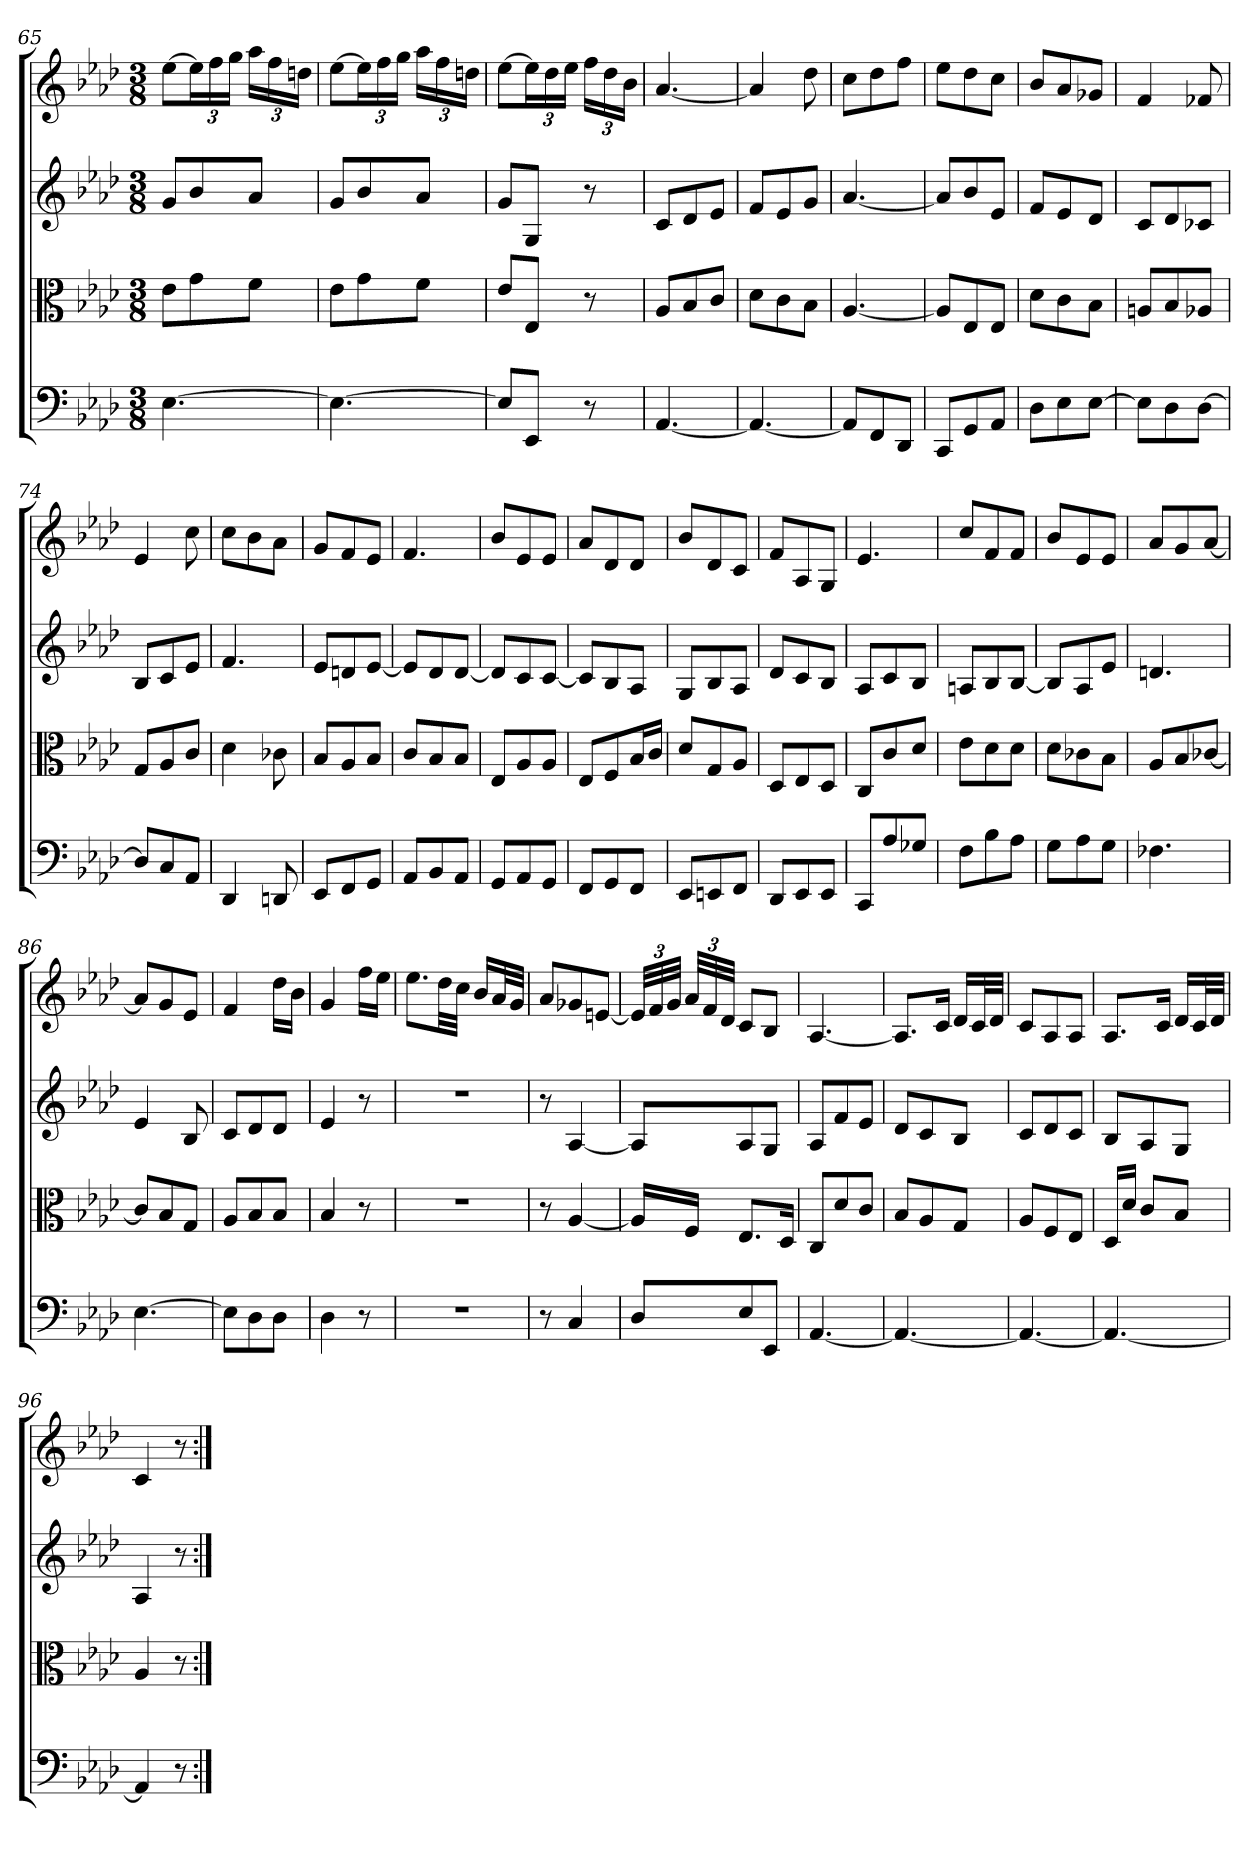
**kern	**kern	**kern	**kern
*part4	*part3	*part2	*part1
*staff4	*staff3	*staff2	*staff1
*clefF4	*clefC3	*clefG2	*clefG2
*k[b-e-a-d-]	*k[b-e-a-d-]	*k[b-e-a-d-]	*k[b-e-a-d-]
*A-:	*A-:	*A-:	*A-:
*M3/8	*M3/8	*M3/8	*M3/8
=65	=65	=65	=65
[4.E-\	8e-\L	8g/L	[8ee-\L
.	8g\	8b-/	24ee-\L]
.	.	.	24ff\
.	.	.	24gg\JJ
.	8f\J	8a-/J	24aa-\LL
.	.	.	24ff\
.	.	.	24ddn\JJ
=66	=66	=66	=66
4.E-\_	8e-\L	8g/L	[8ee-\L
.	8g\	8b-/	24ee-\L]
.	.	.	24ff\
.	.	.	24gg\JJ
.	8f\J	8a-/J	24aa-\LL
.	.	.	24ff\
.	.	.	24ddn\JJ
=67	=67	=67	=67
8E-/L]	8e-/L	8g/L	[8ee-\L
8EE-/J	8E-/J	8G/J	24ee-\L]
.	.	.	24dd-\
.	.	.	24ee-\JJ
8r	8r	8r	24ff\LL
.	.	.	24dd-\
.	.	.	24b-\JJ
=68	=68	=68	=68
[4.AA-/	8A-/L	8c/L	[4.a-/
.	8B-/	8d-/	.
.	8c/J	8e-/J	.
=69	=69	=69	=69
4.AA-/_	8d-\L	8f/L	4a-/]
.	8c\	8e-/	.
.	8B-\J	8g/J	8dd-\
=70	=70	=70	=70
8AA-/L]	[4.A-/	[4.a-/	8cc\L
8FF/	.	.	8dd-\
8DD-/J	.	.	8ff\J
=71	=71	=71	=71
8CC/L	8A-/L]	8a-/L]	8ee-\L
8GG/	8E-/	8b-/	8dd-\
8AA-/J	8E-/J	8e-/J	8cc\J
=72	=72	=72	=72
8D-\L	8d-\L	8f/L	8b-/L
8E-\	8c\	8e-/	8a-/
[8E-\J	8B-\J	8d-/J	8g-X/J
=73	=73	=73	=73
8E-\L]	8An/L	8c/L	4f/
8D-\	8B-/	8d-/	.
[8D-\J	8A-X/J	8c-X/J	8f-X/
=74	=74	=74	=74
8D-/L]	8G/L	8B-/L	4e-/
8C/	8A-/	8c/	.
8AA-/J	8c/J	8e-/J	8cc\
=75	=75	=75	=75
4DD-/	4d-\	4.f/	8cc\L
.	.	.	8b-\
8DDn/	8c-X\	.	8a-\J
=76	=76	=76	=76
8EE-/L	8B-/L	8e-/L	8g/L
8FF/	8A-/	8dn/	8f/
8GG/J	8B-/J	[8e-/J	8e-/J
=77	=77	=77	=77
8AA-/L	8c/L	8e-/L]	4.f/
8BB-/	8B-/	8d-/	.
8AA-/J	8B-/J	[8d-/J	.
=78	=78	=78	=78
8GG/L	8E-/L	8d-/L]	8b-/L
8AA-/	8A-/	8c/	8e-/
8GG/J	8A-/J	[8c/J	8e-/J
=79	=79	=79	=79
8FF/L	8E-/L	8c/L]	8a-/L
8GG/	8F/	8B-/	8d-/
8FF/J	16B-/L	8A-/J	8d-/J
.	16c/JJ	.	.
=80	=80	=80	=80
8EE-/L	8d-/L	8G/L	8b-/L
8EEn/	8G/	8B-/	8d-/
8FF/J	8A-/J	8A-/J	8c/J
=81	=81	=81	=81
8DD-/L	8D-/L	8d-/L	8f/L
8EE-/	8E-/	8c/	8A-/
8EE-/J	8D-/J	8B-/J	8G/J
=82	=82	=82	=82
8CC/L	8C/L	8A-/L	4.e-/
8A-/	8c/	8c/	.
8G-X/J	8d-/J	8B-/J	.
=83	=83	=83	=83
8F\L	8e-\L	8An/L	8cc/L
8B-\	8d-\	8B-/	8f/
8A-\J	8d-\J	[8B-/J	8f/J
=84	=84	=84	=84
8G\L	8d-\L	8B-/L]	8b-/L
8A-\	8c-X\	8A-/	8e-/
8G\J	8B-\J	8e-/J	8e-/J
=85	=85	=85	=85
4.F-X\	8A-/L	4.dn/	8a-/L
.	8B-/	.	8g/
.	[8c-X/J	.	[8a-/J
=86	=86	=86	=86
[4.E-\	8c-/L]	4e-/	8a-/L]
.	8B-/	.	8g/
.	8G/J	8B-/	8e-/J
=87	=87	=87	=87
8E-\L]	8A-/L	8c/L	4f/
8D-\	8B-/	8d-/	.
8D-\J	8B-/J	8d-/J	16dd-\LL
.	.	.	16b-\JJ
=88	=88	=88	=88
4D-\	4B-/	4e-/	4g/
8r	8r	8r	16ff\LL
.	.	.	16ee-\JJ
=89	=89	=89	=89
4.r	4.r	4.r	8.ee-\L
.	.	.	32dd-\LL
.	.	.	32cc\JJJ
.	.	.	16b-/LL
.	.	.	32a-/L
.	.	.	32g/JJJ
=90	=90	=90	=90
8r	8r	8r	8a-/L
4C/	[4A-/	[4A-/	8g-X/
.	.	.	[8en/J
=91	=91	=91	=91
8D-/L	16A-/LL]	8A-/L]	48e/LLL]
.	.	.	48f/
.	.	.	48g/JJJ
.	16F/JJ	.	48a-/LLL
.	.	.	48f/
.	.	.	48d-/JJJ
8E-/	8.E-/L	8A-/	8c/L
8EE-/J	.	8G/J	8B-/J
.	16D-/Jk	.	.
=92	=92	=92	=92
[4.AA-/	8C/L	8A-/L	[4.A-/
.	8d-/	8f/	.
.	8c/J	8e-/J	.
=93	=93	=93	=93
4.AA-/_	8B-/L	8d-/L	8.A-/L]
.	8A-/	8c/	.
.	.	.	16c/Jk
.	8G/J	8B-/J	16d-/LL
.	.	.	32c/L
.	.	.	32d-/JJJ
=94	=94	=94	=94
4.AA-/_	8A-/L	8c/L	8c/L
.	8F/	8d-/	8A-/
.	8E-/J	8c/J	8A-/J
=95	=95	=95	=95
4.AA-/_	16D-/LL	8B-/L	8.A-/L
.	16d-/JJ	.	.
.	8c/L	8A-/	.
.	.	.	16c/Jk
.	8B-/J	8G/J	16d-/LL
.	.	.	32c/L
.	.	.	32d-/JJJ
=96	=96	=96	=96
4AA-/]	4A-/	4A-/	4c/
8r	8r	8r	8r
=:|!	=:|!	=:|!	=:|!
*-	*-	*-	*-
